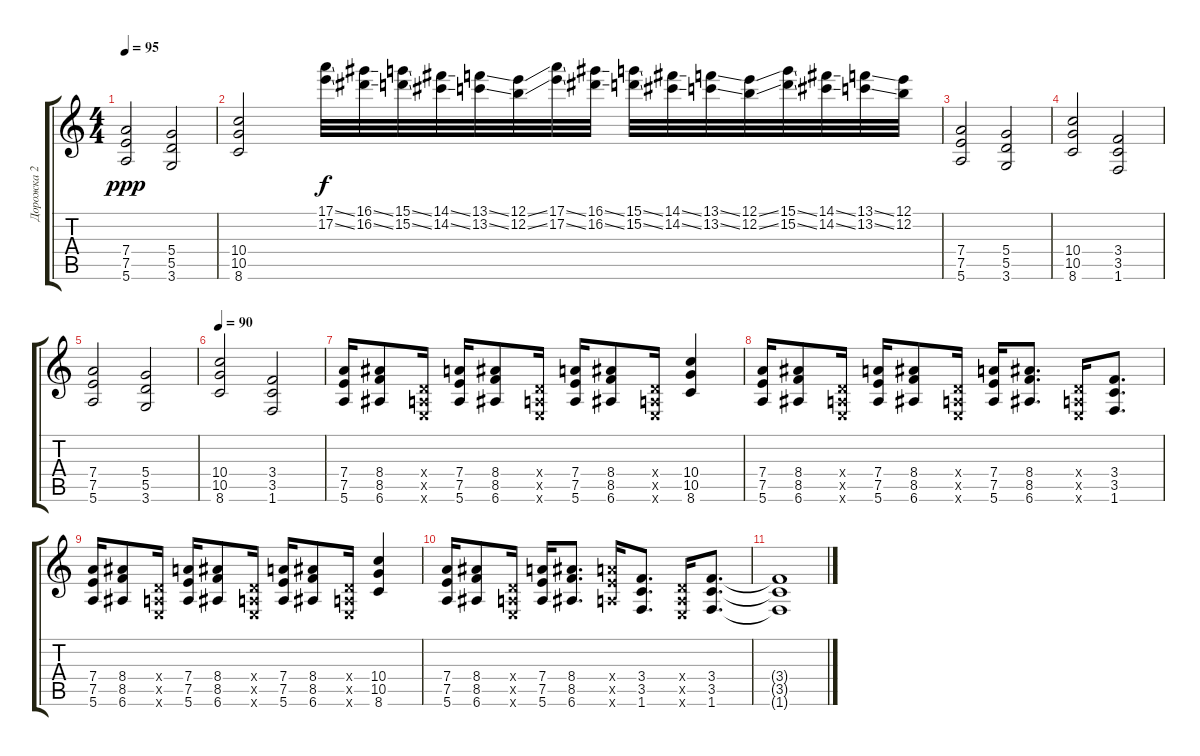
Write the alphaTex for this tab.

\track ("Дорожка 2" "Дорожка 2") {instrument distortionguitar}
\staff {score tabs}
\tuning (E4 B3 G3 D3 A2 E2) {hide}
\ts (4 4)
\tempo 95
\clef g2
\ks c
(7.4 7.5 5.6).2{dy ppp} (5.4 5.5 3.6).2 |
(10.4 10.5 8.6).2 (17.1{ss} 17.2{ss}).32{dy f} (16.1{ss} 16.2{ss}).32 (15.1{ss} 15.2{ss}).32 (14.1{ss} 14.2{ss}).32 (13.1{ss} 13.2{ss}).32 (12.1{ss} 12.2{ss}).32 (17.1{ss} 17.2{ss}).32 (16.1{ss} 16.2{ss}).32 (15.1{ss} 15.2{ss}).32 (14.1{ss} 14.2{ss}).32 (13.1{ss} 13.2{ss}).32 (12.1{ss} 12.2{ss}).32 (15.1{ss} 15.2{ss}).32 (14.1{ss} 14.2{ss}).32 (13.1{ss} 13.2{ss}).32 (12.1 12.2).32 |
(7.4 7.5 5.6).2 (5.4 5.5 3.6).2 |
(10.4 10.5 8.6).2 (3.4 3.5 1.6).2 |
(7.4 7.5 5.6).2 (5.4 5.5 3.6).2 |
\tempo 90
(10.4 10.5 8.6).2 (3.4 3.5 1.6).2 |
(7.4 7.5 5.6).16 (8.4 8.5 6.6).8 (0.4{x} 0.5{x} 0.6{x}).16 (7.4 7.5 5.6).16 (8.4 8.5 6.6).8 (0.4{x} 0.5{x} 0.6{x}).16 (7.4 7.5 5.6).16 (8.4 8.5 6.6).8 (0.4{x} 0.5{x} 0.6{x}).16 (10.4 10.5 8.6).4 |
(7.4 7.5 5.6).16 (8.4 8.5 6.6).8 (0.4{x} 0.5{x} 0.6{x}).16 (7.4 7.5 5.6).16 (8.4 8.5 6.6).8 (0.4{x} 0.5{x} 0.6{x}).16 (7.4 7.5 5.6).16 (8.4 8.5 6.6).8{d} (0.4{x} 0.5{x} 0.6{x}).16 (3.4 3.5 1.6).8{d} |
(7.4 7.5 5.6).16 (8.4 8.5 6.6).8 (0.4{x} 0.5{x} 0.6{x}).16 (7.4 7.5 5.6).16 (8.4 8.5 6.6).8 (0.4{x} 0.5{x} 0.6{x}).16 (7.4 7.5 5.6).16 (8.4 8.5 6.6).8 (0.4{x} 0.5{x} 0.6{x}).16 (10.4 10.5 8.6).4 |
(7.4 7.5 5.6).16 (8.4 8.5 6.6).8 (0.4{x} 0.5{x} 0.6{x}).16 (7.4 7.5 5.6).16 (8.4 8.5 6.6).8{d} (7.4{x} 7.5{x} 5.6{x}).16 (3.4 3.5 1.6).8{d} (0.4{x} 0.5{x} 0.6{x}).16 (3.4 3.5 1.6).8{d} |
(3.4{t} 3.5{t} 1.6{t}).1
